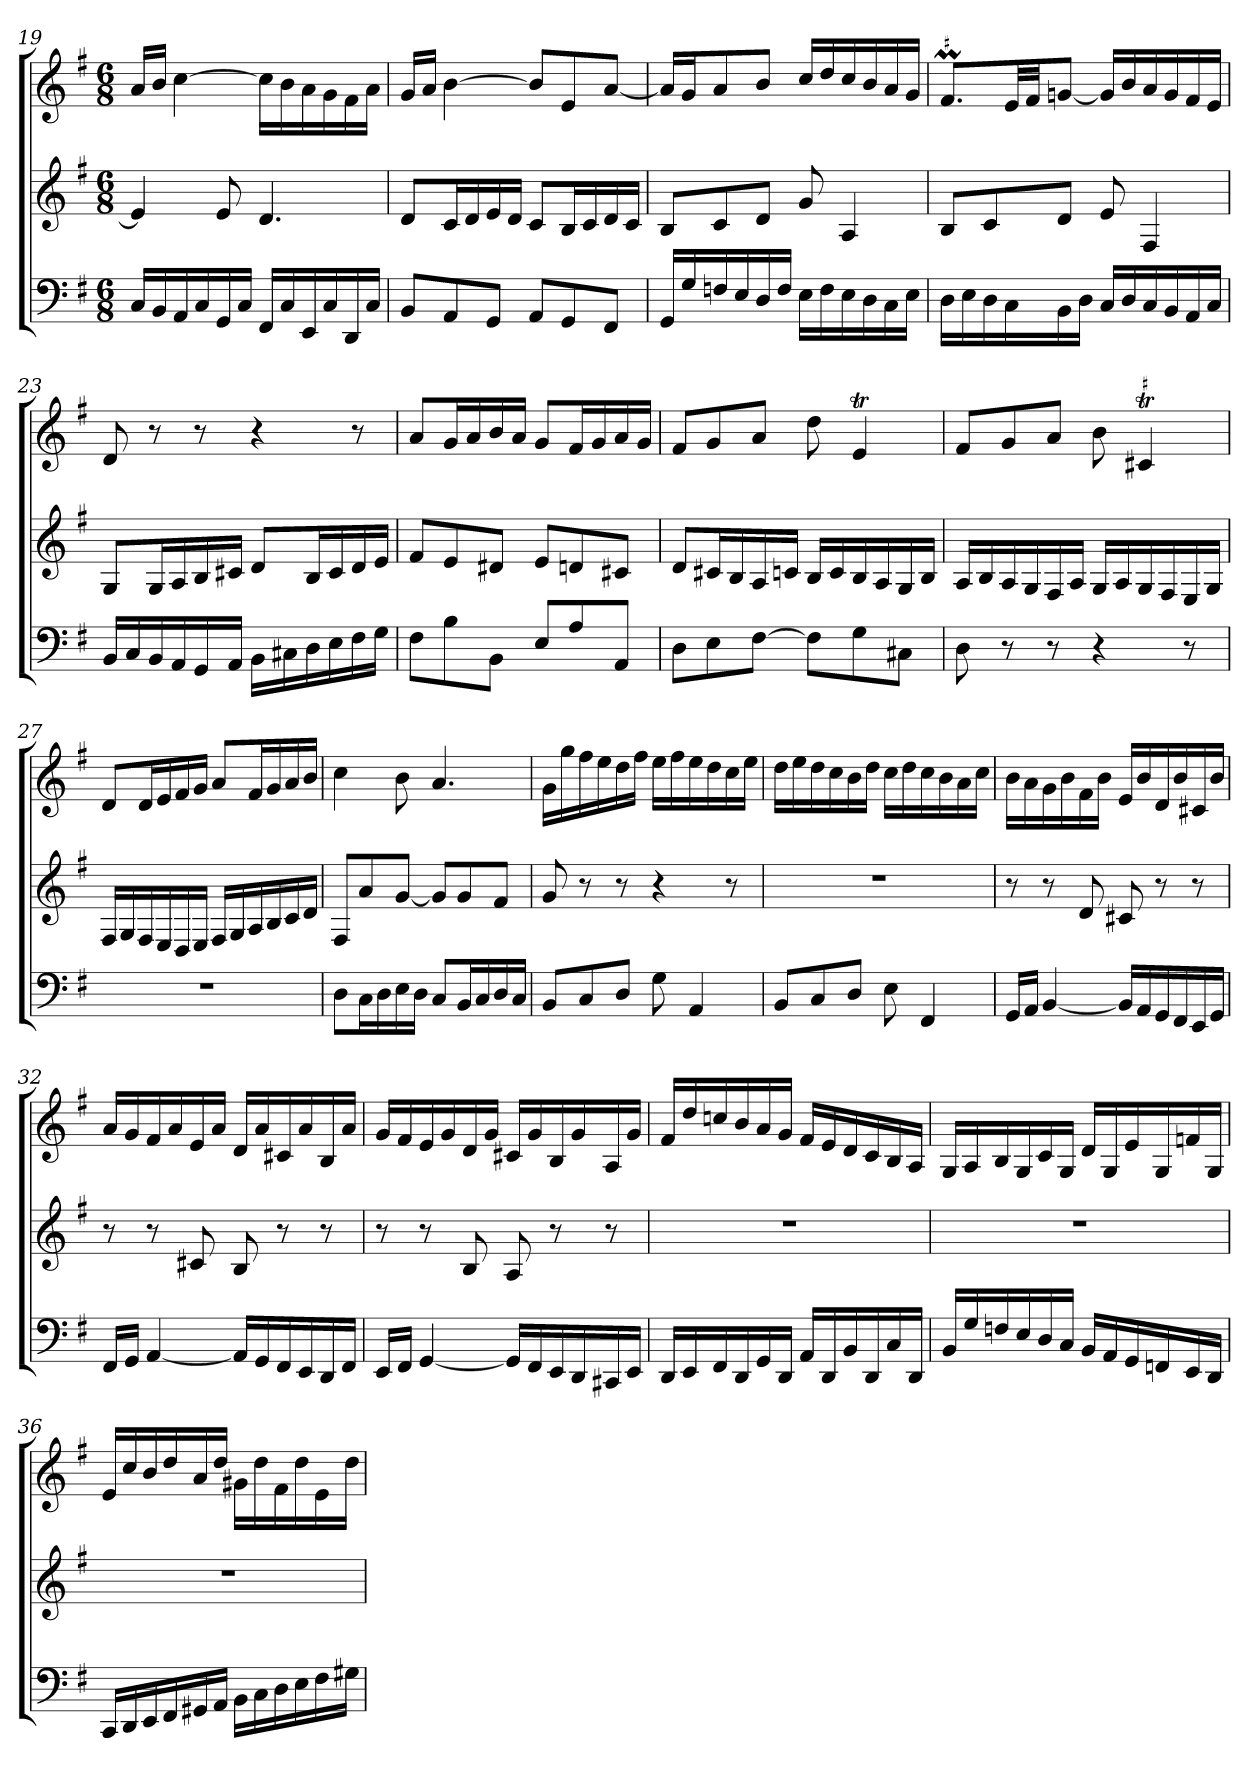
**kern	**kern	**kern
*part3	*part2	*part1
*staff3	*staff2	*staff1
*clefF4	*clefG2	*clefG2
*k[f#]	*k[f#]	*k[f#]
*G:	*G:	*G:
*M6/8	*M6/8	*M6/8
=19	=19	=19
16C/LL	4e]	16a/LL
16BB/	.	16b/JJ
16AA/	.	[4cc
16C/	.	.
16GG/	8e	.
16C/JJ	.	.
16FF#/LL	4.d	16cc\LL]
16C/	.	16b\
16EE/	.	16a\
16C/	.	16g\
16DD/	.	16f#\
16C/JJ	.	16a\JJ
=20	=20	=20
8BB/L	8d/L	16g/LL
.	.	16a/JJ
8AA/	16c/L	[4b
.	16d/	.
8GG/J	16e/	.
.	16d/JJ	.
8AA/L	8c/L	8b/L]
8GG/	16B/L	8e/
.	16c/	.
8FF#/J	16d/	[8a/J
.	16c/JJ	.
=21	=21	=21
16GG/LL	8B/L	16a/LL]
16G/	.	16g/J
16Fn/	8c/	8a/
16E/	.	.
16D/	8d/J	8b/J
16F/JJ	.	.
16E\LL	8g	16cc/LL
16F\	.	16dd/
16E\	4A	16cc/
16D\	.	16b/
16C\	.	16a/
16E\JJ	.	16g/JJ
=22	=22	=22
!	!	!LO:MOR:acc=#
16D\LL	8B/L	8.f#M/L
16E\	.	.
16D\	8c/	.
16C\	.	32e/LL
.	.	32f#/JJ
16BB\	8d/J	[8gn/J
16D\JJ	.	.
16C/LL	8e	16g/LL]
16D/	.	16b/
16C/	4F#	16a/
16BB/	.	16g/
16AA/	.	16f#/
16C/JJ	.	16e/JJ
=23	=23	=23
16BB/LL	8G/L	8d
16C/	.	.
16BB/	16G/L	8r
16AA/	16A/	.
16GG/	16B/	8r
16AA/JJ	16c#X/JJ	.
16BB\LL	8d/L	4r
16C#X\	.	.
16D\	16B/L	.
16E\	16c#/	.
16F#\	16d/	8r
16G\JJ	16e/JJ	.
=24	=24	=24
8F#\L	8f#/L	8a/L
8B\	8e/	16g/L
.	.	16a/
8BB\J	8d#X/J	16b/
.	.	16a/JJ
8E/L	8e/L	8g/L
8A/	8dn/	16f#/L
.	.	16g/
8AA/J	8c#X/J	16a/
.	.	16g/JJ
=25	=25	=25
8D\L	8d/L	8f#/L
8E\	16c#X/L	8g/
.	16B/	.
[8F#\J	16A/	8a/J
.	16cn/JJ	.
8F#\L]	16B/LL	8dd
.	16c/	.
8G\	16B/	4eT
.	16A/	.
8C#X\J	16G/	.
.	16B/JJ	.
=26	=26	=26
8D	16A/LL	8f#/L
.	16B/	.
8r	16A/	8g/
.	16G/	.
8r	16F#/	8a/J
.	16A/JJ	.
4r	16G/LL	8b
.	16A/	.
!	!	!LO:TR:acc=#
.	16G/	4c#XT
.	16F#/	.
8r	16E/	.
.	16G/JJ	.
=27	=27	=27
2.r	16F#/LL	8d/L
.	16G/	.
.	16F#/	16d/L
.	16E/	16e/
.	16D/	16f#/
.	16E/JJ	16g/JJ
.	16F#/LL	8a/L
.	16G/	.
.	16A/	16f#/L
.	16B/	16g/
.	16c/	16a/
.	16d/JJ	16b/JJ
=28	=28	=28
8D\L	8F#/L	4cc
16C\L	8a/	.
16D\	.	.
16E\	[8g/J	8b
16D\JJ	.	.
8C/L	8g/L]	4.a
16BB/L	8g/	.
16C/	.	.
16D/	8f#/J	.
16C/JJ	.	.
=29	=29	=29
8BB/L	8g	16g\LL
.	.	16gg\
8C/	8r	16ff#\
.	.	16ee\
8D/J	8r	16dd\
.	.	16ff#\JJ
8G	4r	16ee\LL
.	.	16ff#\
4AA	.	16ee\
.	.	16dd\
.	8r	16cc\
.	.	16ee\JJ
=30	=30	=30
8BB/L	2.r	16dd\LL
.	.	16ee\
8C/	.	16dd\
.	.	16cc\
8D/J	.	16b\
.	.	16dd\JJ
8E	.	16cc\LL
.	.	16dd\
4FF#	.	16cc\
.	.	16b\
.	.	16a\
.	.	16cc\JJ
=31	=31	=31
16GG/LL	8r	16b\LL
16AA/JJ	.	16a\
[4BB	8r	16g\
.	.	16b\
.	8d	16f#\
.	.	16b\JJ
16BB/LL]	8c#X	16e/LL
16AA/	.	16b/
16GG/	8r	16d/
16FF#/	.	16b/
16EE/	8r	16c#X/
16GG/JJ	.	16b/JJ
=32	=32	=32
16FF#/LL	8r	16a/LL
16GG/JJ	.	16g/
[4AA	8r	16f#/
.	.	16a/
.	8c#X	16e/
.	.	16a/JJ
16AA/LL]	8B	16d/LL
16GG/	.	16a/
16FF#/	8r	16c#X/
16EE/	.	16a/
16DD/	8r	16B/
16FF#/JJ	.	16a/JJ
=33	=33	=33
16EE/LL	8r	16g/LL
16FF#/JJ	.	16f#/
[4GG	8r	16e/
.	.	16g/
.	8B	16d/
.	.	16g/JJ
16GG/LL]	8A	16c#X/LL
16FF#/	.	16g/
16EE/	8r	16B/
16DD/	.	16g/
16CC#X/	8r	16A/
16EE/JJ	.	16g/JJ
=34	=34	=34
16DD/LL	2.r	16f#/LL
16EE/	.	16dd/
16FF#/	.	16ccn/
16DD/	.	16b/
16GG/	.	16a/
16DD/JJ	.	16g/JJ
16AA/LL	.	16f#/LL
16DD/	.	16e/
16BB/	.	16d/
16DD/	.	16c/
16C/	.	16B/
16DD/JJ	.	16A/JJ
=35	=35	=35
16BB/LL	2.r	16G/LL
16G/	.	16A/
16Fn/	.	16B/
16E/	.	16G/
16D/	.	16c/
16C/JJ	.	16G/JJ
16BB/LL	.	16d/LL
16AA/	.	16G/
16GG/	.	16e/
16FFn/	.	16G/
16EE/	.	16fn/
16DD/JJ	.	16G/JJ
=36	=36	=36
16CC/LL	2.r	16e/LL
16DD/	.	16cc/
16EE/	.	16b/
16FF#/	.	16dd/
16GG#X/	.	16a/
16AA/JJ	.	16dd/JJ
16BB\LL	.	16g#X\LL
16C\	.	16dd\
16D\	.	16f#\
16E\	.	16dd\
16F#\	.	16e\
16G#X\JJ	.	16dd\JJ
=	=	=
*-	*-	*-
